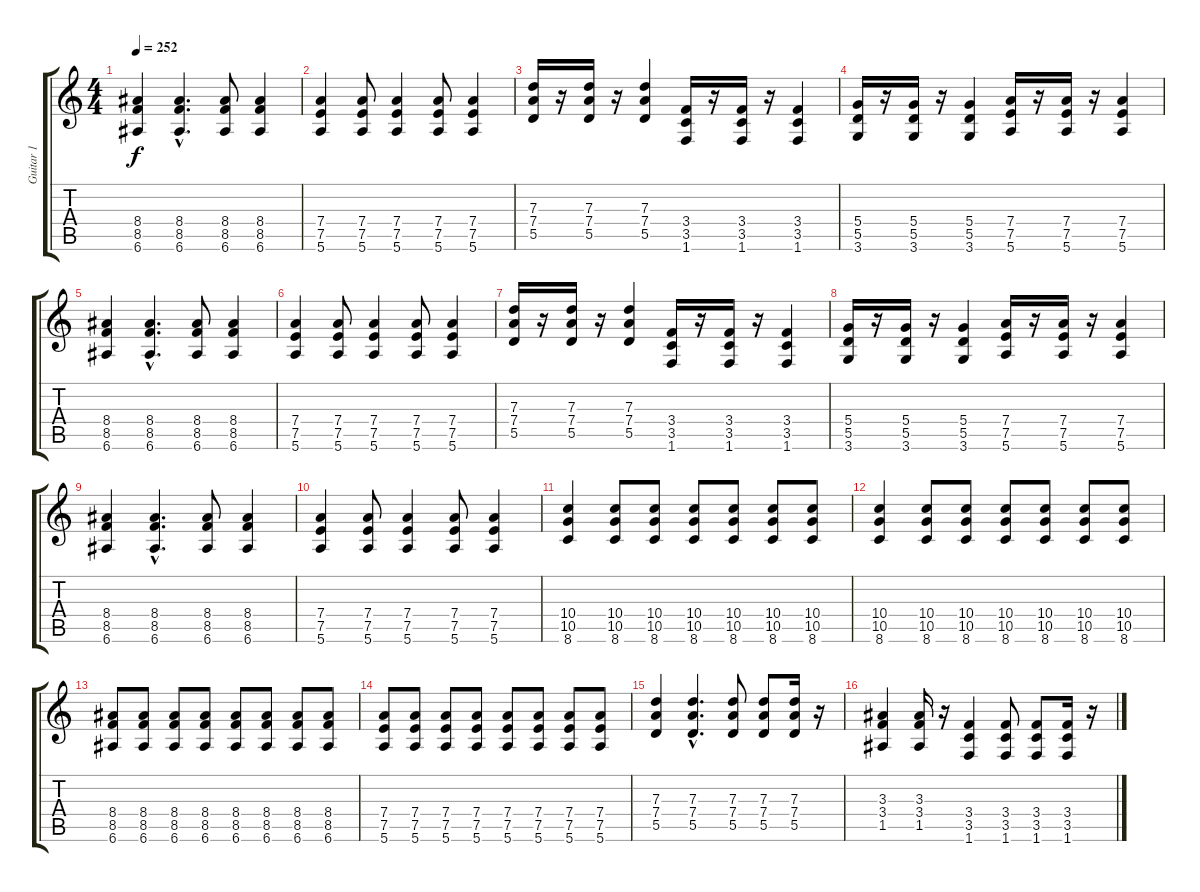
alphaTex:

\track ("Guitar 1" "Guitar 1") {instrument distortionguitar}
\staff {score tabs}
\tuning (E4 B3 G3 D3 A2 E2) {hide}
\ts (4 4)
\tempo 252
\clef g2
\ks c
(8.4 8.5 6.6).4{dy f} (8.4{hac} 8.5{hac} 6.6{hac}).4{d} (8.4 8.5 6.6).8 (8.4 8.5 6.6).4 |
(7.4 7.5 5.6).4 (7.4 7.5 5.6).8 (7.4 7.5 5.6).4 (7.4 7.5 5.6).8 (7.4 7.5 5.6).4 |
(7.3 7.4 5.5).16 r.16 (7.3 7.4 5.5).16 r.16 (7.3 7.4 5.5).4 (3.4 3.5 1.6).16 r.16 (3.4 3.5 1.6).16 r.16 (3.4 3.5 1.6).4 |
(5.4 5.5 3.6).16 r.16 (5.4 5.5 3.6).16 r.16 (5.4 5.5 3.6).4 (7.4 7.5 5.6).16 r.16 (7.4 7.5 5.6).16 r.16 (7.4 7.5 5.6).4 |
(8.4 8.5 6.6).4 (8.4{hac} 8.5{hac} 6.6{hac}).4{d} (8.4 8.5 6.6).8 (8.4 8.5 6.6).4 |
(7.4 7.5 5.6).4 (7.4 7.5 5.6).8 (7.4 7.5 5.6).4 (7.4 7.5 5.6).8 (7.4 7.5 5.6).4 |
(7.3 7.4 5.5).16 r.16 (7.3 7.4 5.5).16 r.16 (7.3 7.4 5.5).4 (3.4 3.5 1.6).16 r.16 (3.4 3.5 1.6).16 r.16 (3.4 3.5 1.6).4 |
(5.4 5.5 3.6).16 r.16 (5.4 5.5 3.6).16 r.16 (5.4 5.5 3.6).4 (7.4 7.5 5.6).16 r.16 (7.4 7.5 5.6).16 r.16 (7.4 7.5 5.6).4 |
(8.4 8.5 6.6).4 (8.4{hac} 8.5{hac} 6.6{hac}).4{d} (8.4 8.5 6.6).8 (8.4 8.5 6.6).4 |
(7.4 7.5 5.6).4 (7.4 7.5 5.6).8 (7.4 7.5 5.6).4 (7.4 7.5 5.6).8 (7.4 7.5 5.6).4 |
(10.4 10.5 8.6).4 (10.4 10.5 8.6).8 (10.4 10.5 8.6).8 (10.4 10.5 8.6).8 (10.4 10.5 8.6).8 (10.4 10.5 8.6).8 (10.4 10.5 8.6).8 |
(10.4 10.5 8.6).4 (10.4 10.5 8.6).8 (10.4 10.5 8.6).8 (10.4 10.5 8.6).8 (10.4 10.5 8.6).8 (10.4 10.5 8.6).8 (10.4 10.5 8.6).8 |
(8.4 8.5 6.6).8 (8.4 8.5 6.6).8 (8.4 8.5 6.6).8 (8.4 8.5 6.6).8 (8.4 8.5 6.6).8 (8.4 8.5 6.6).8 (8.4 8.5 6.6).8 (8.4 8.5 6.6).8 |
(7.4 7.5 5.6).8 (7.4 7.5 5.6).8 (7.4 7.5 5.6).8 (7.4 7.5 5.6).8 (7.4 7.5 5.6).8 (7.4 7.5 5.6).8 (7.4 7.5 5.6).8 (7.4 7.5 5.6).8 |
(7.3 7.4 5.5).4 (7.3{hac} 7.4{hac} 5.5{hac}).4{d} (7.3 7.4 5.5).8 (7.3 7.4 5.5).8 (7.3 7.4 5.5).16 r.16 |
(3.3 3.4 1.5).4 (3.3 3.4 1.5).16 r.16 (3.4 3.5 1.6).4 (3.4 3.5 1.6).8 (3.4 3.5 1.6).8 (3.4 3.5 1.6).16 r.16
